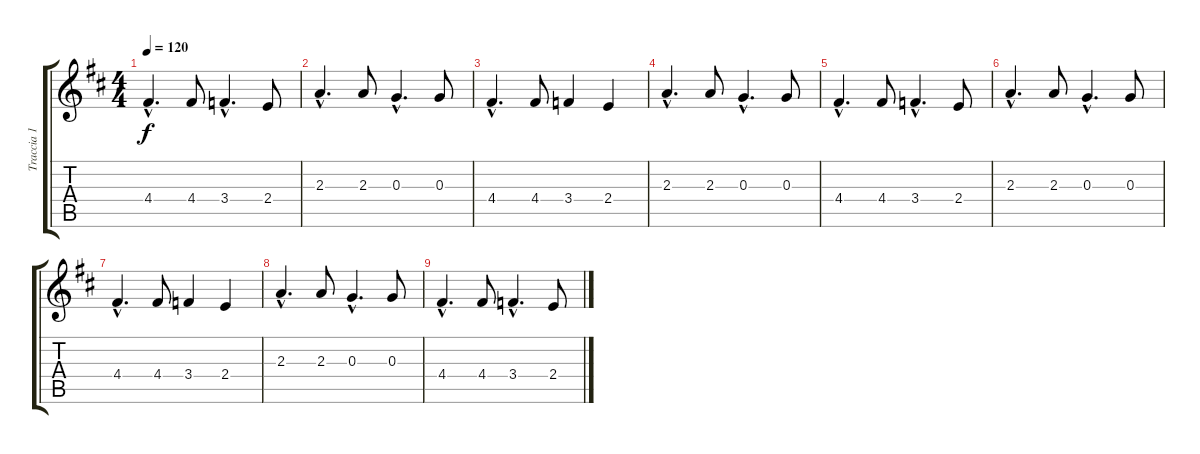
\track ("Traccia 1" "Traccia 1") {instrument electricbassfinger}
\staff {score tabs}
\tuning (E4 B3 G3 D3 A2 E2) {hide}
\ts (4 4)
\tempo 120
\clef g2
\ks d
4.4{hac}.4{d dy f} 4.4.8 3.4{hac}.4{d} 2.4.8 |
2.3{hac}.4{d} 2.3.8 0.3{hac}.4{d} 0.3.8 |
4.4{hac}.4{d} 4.4.8 3.4.4 2.4.4 |
2.3{hac}.4{d} 2.3.8 0.3{hac}.4{d} 0.3.8 |
4.4{hac}.4{d} 4.4.8 3.4{hac}.4{d} 2.4.8 |
2.3{hac}.4{d} 2.3.8 0.3{hac}.4{d} 0.3.8 |
4.4{hac}.4{d} 4.4.8 3.4.4 2.4.4 |
2.3{hac}.4{d} 2.3.8 0.3{hac}.4{d} 0.3.8 |
4.4{hac}.4{d} 4.4.8 3.4{hac}.4{d} 2.4.8
